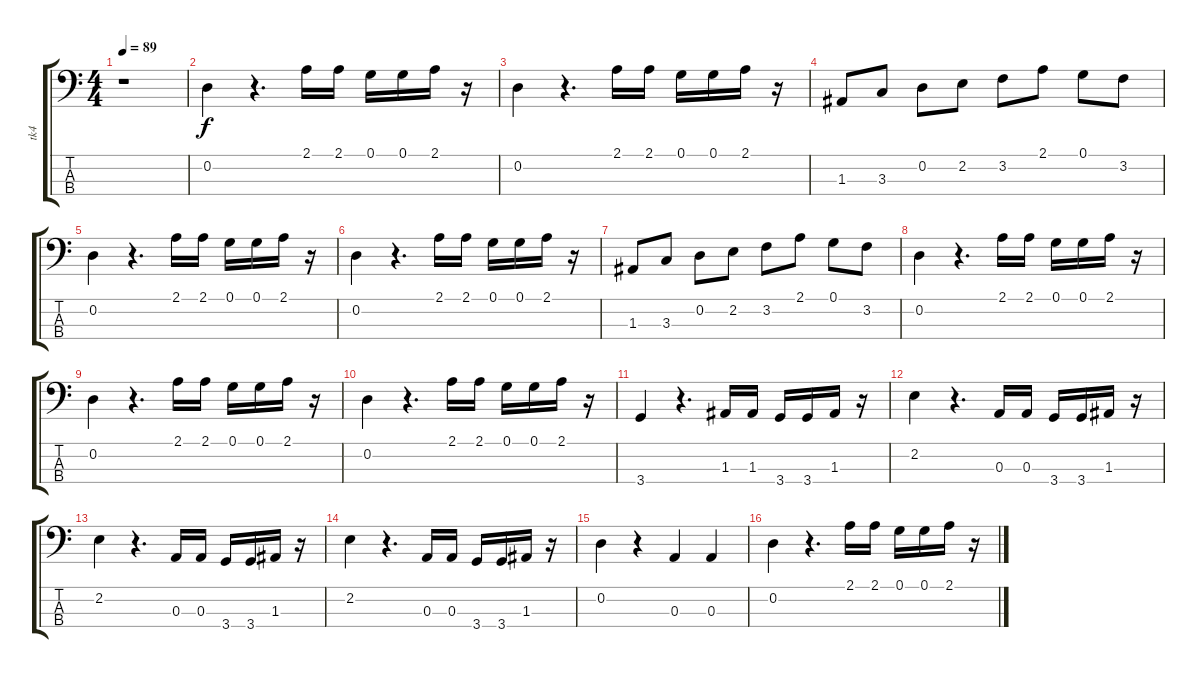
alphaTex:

\track ("tk4" "tk4") {instrument electricbasspick}
\staff {score tabs}
\tuning (G2 D2 A1 E1) {hide}
\ts (4 4)
\tempo 89
\clef f4
\ks c
r.1{dy f instrument electricbasspick} |
0.2.4{balance 8} r.4{d} 2.1.16 2.1.16 0.1.16 0.1.16 2.1.16 r.16 |
0.2.4 r.4{d} 2.1.16 2.1.16 0.1.16 0.1.16 2.1.16 r.16 |
1.3.8 3.3.8 0.2.8 2.2.8 3.2.8 2.1.8 0.1.8 3.2.8 |
0.2.4 r.4{d} 2.1.16 2.1.16 0.1.16 0.1.16 2.1.16 r.16 |
0.2.4 r.4{d} 2.1.16 2.1.16 0.1.16 0.1.16 2.1.16 r.16 |
1.3.8 3.3.8 0.2.8 2.2.8 3.2.8 2.1.8 0.1.8 3.2.8 |
0.2.4 r.4{d} 2.1.16 2.1.16 0.1.16 0.1.16 2.1.16 r.16 |
0.2.4 r.4{d} 2.1.16 2.1.16 0.1.16 0.1.16 2.1.16 r.16 |
0.2.4 r.4{d} 2.1.16 2.1.16 0.1.16 0.1.16 2.1.16 r.16 |
3.4.4 r.4{d} 1.3.16 1.3.16 3.4.16 3.4.16 1.3.16 r.16 |
2.2.4 r.4{d} 0.3.16 0.3.16 3.4.16 3.4.16 1.3.16 r.16 |
2.2.4 r.4{d} 0.3.16 0.3.16 3.4.16 3.4.16 1.3.16 r.16 |
2.2.4 r.4{d} 0.3.16 0.3.16 3.4.16 3.4.16 1.3.16 r.16 |
0.2.4 r.4 0.3.4 0.3.4 |
0.2.4 r.4{d} 2.1.16 2.1.16 0.1.16 0.1.16 2.1.16 r.16
